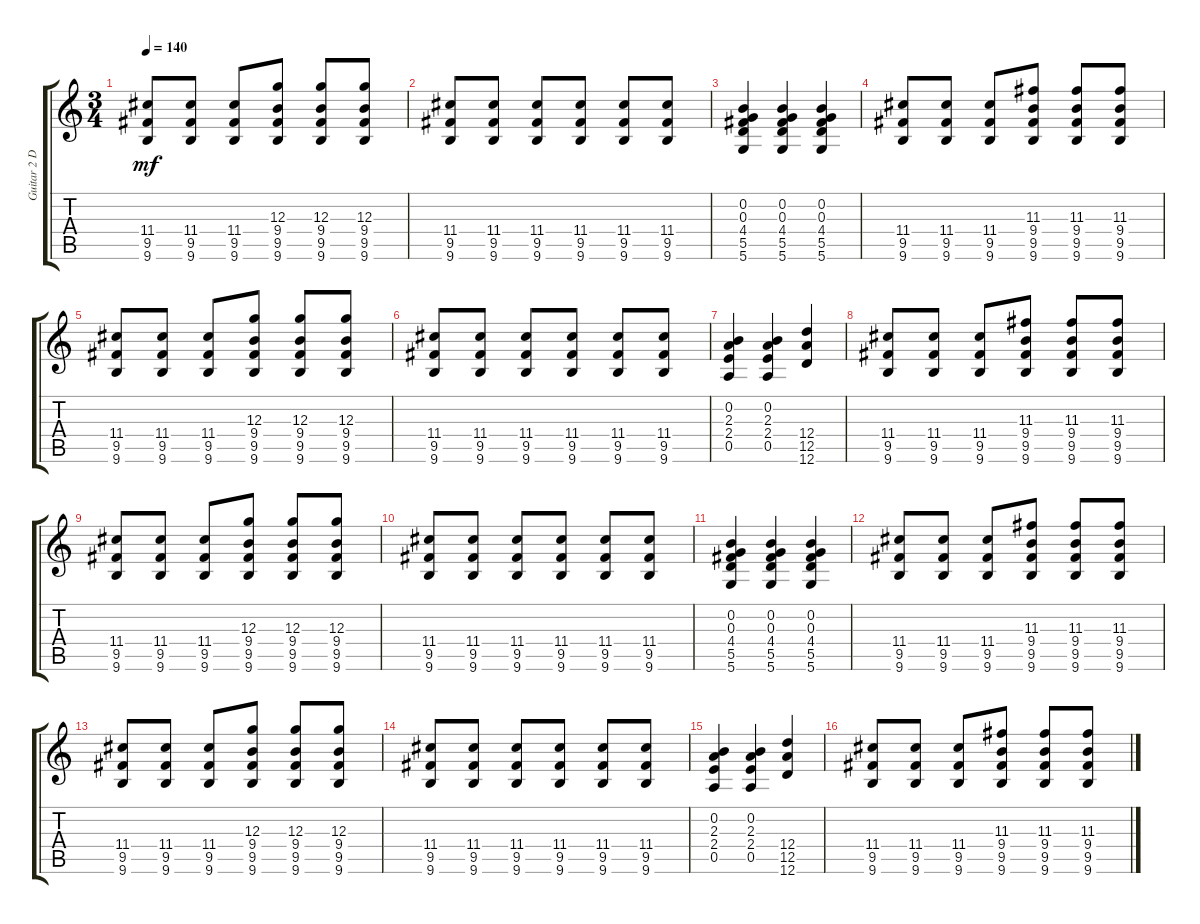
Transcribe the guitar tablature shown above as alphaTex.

\track ("Guitar 2 Distort" "Guitar 2 D") {instrument overdrivenguitar}
\staff {score tabs}
\tuning (E4 B3 G3 D3 A2 D2) {hide}
\ts (3 4)
\tempo 140
\clef g2
\ks c
(11.4 9.5 9.6).8{dy mf} (11.4 9.5 9.6).8 (11.4 9.5 9.6).8 (12.3 9.4 9.5 9.6).8 (12.3 9.4 9.5 9.6).8 (12.3 9.4 9.5 9.6).8 |
(11.4 9.5 9.6).8 (11.4 9.5 9.6).8 (11.4 9.5 9.6).8 (11.4 9.5 9.6).8 (11.4 9.5 9.6).8 (11.4 9.5 9.6).8 |
(0.2 0.3 4.4 5.5 5.6).4 (0.2 0.3 4.4 5.5 5.6).4 (0.2 0.3 4.4 5.5 5.6).4 |
(11.4 9.5 9.6).8 (11.4 9.5 9.6).8 (11.4 9.5 9.6).8 (11.3 9.4 9.5 9.6).8 (11.3 9.4 9.5 9.6).8 (11.3 9.4 9.5 9.6).8 |
(11.4 9.5 9.6).8 (11.4 9.5 9.6).8 (11.4 9.5 9.6).8 (12.3 9.4 9.5 9.6).8 (12.3 9.4 9.5 9.6).8 (12.3 9.4 9.5 9.6).8 |
(11.4 9.5 9.6).8 (11.4 9.5 9.6).8 (11.4 9.5 9.6).8 (11.4 9.5 9.6).8 (11.4 9.5 9.6).8 (11.4 9.5 9.6).8 |
(0.2 2.3 2.4 0.5).4 (0.2 2.3 2.4 0.5).4 (12.4 12.5 12.6).4 |
(11.4 9.5 9.6).8 (11.4 9.5 9.6).8 (11.4 9.5 9.6).8 (11.3 9.4 9.5 9.6).8 (11.3 9.4 9.5 9.6).8 (11.3 9.4 9.5 9.6).8 |
(11.4 9.5 9.6).8 (11.4 9.5 9.6).8 (11.4 9.5 9.6).8 (12.3 9.4 9.5 9.6).8 (12.3 9.4 9.5 9.6).8 (12.3 9.4 9.5 9.6).8 |
(11.4 9.5 9.6).8 (11.4 9.5 9.6).8 (11.4 9.5 9.6).8 (11.4 9.5 9.6).8 (11.4 9.5 9.6).8 (11.4 9.5 9.6).8 |
(0.2 0.3 4.4 5.5 5.6).4 (0.2 0.3 4.4 5.5 5.6).4 (0.2 0.3 4.4 5.5 5.6).4 |
(11.4 9.5 9.6).8 (11.4 9.5 9.6).8 (11.4 9.5 9.6).8 (11.3 9.4 9.5 9.6).8 (11.3 9.4 9.5 9.6).8 (11.3 9.4 9.5 9.6).8 |
(11.4 9.5 9.6).8 (11.4 9.5 9.6).8 (11.4 9.5 9.6).8 (12.3 9.4 9.5 9.6).8 (12.3 9.4 9.5 9.6).8 (12.3 9.4 9.5 9.6).8 |
(11.4 9.5 9.6).8 (11.4 9.5 9.6).8 (11.4 9.5 9.6).8 (11.4 9.5 9.6).8 (11.4 9.5 9.6).8 (11.4 9.5 9.6).8 |
(0.2 2.3 2.4 0.5).4 (0.2 2.3 2.4 0.5).4 (12.4 12.5 12.6).4 |
(11.4 9.5 9.6).8 (11.4 9.5 9.6).8 (11.4 9.5 9.6).8 (11.3 9.4 9.5 9.6).8 (11.3 9.4 9.5 9.6).8 (11.3 9.4 9.5 9.6).8
